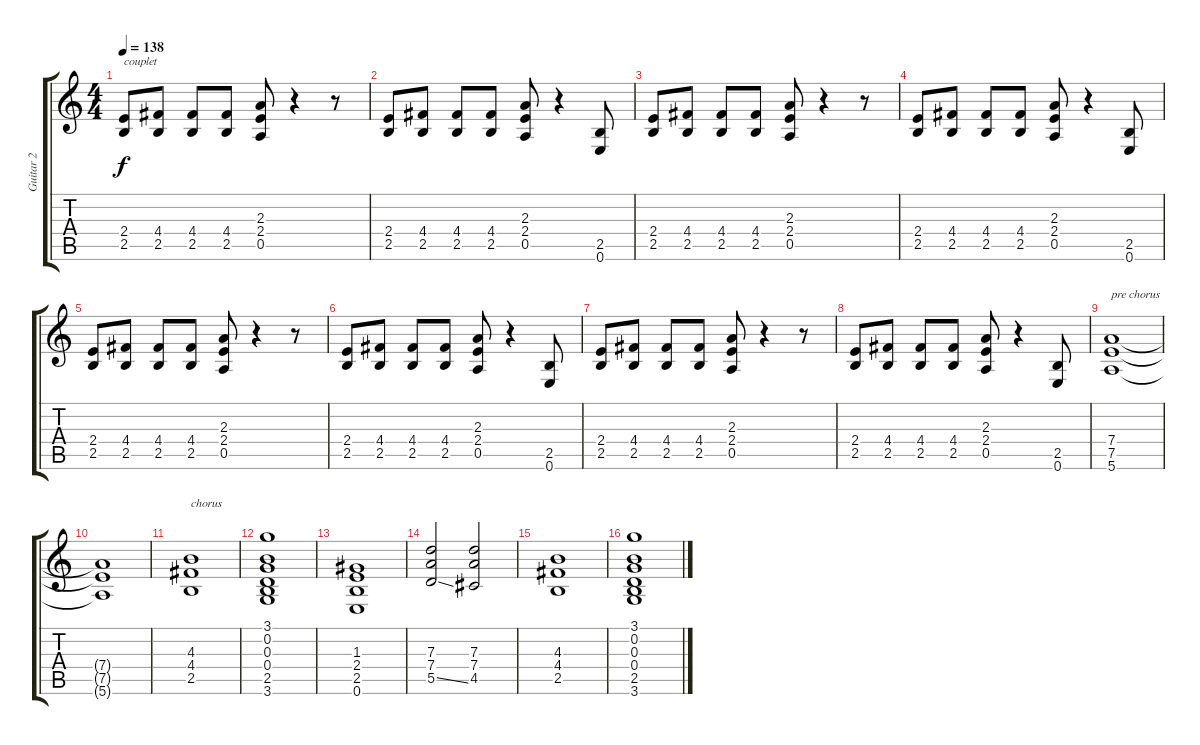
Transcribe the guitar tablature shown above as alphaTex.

\track ("Guitar 2" "Guitar 2") {instrument distortionguitar}
\staff {score tabs}
\tuning (E4 B3 G3 D3 A2 E2) {hide}
\ts (4 4)
\tempo 138
\clef g2
\ks c
(2.4 2.5).8{txt "couplet" dy f} (4.4 2.5).8 (4.4 2.5).8 (4.4 2.5).8 (2.3 2.4 0.5).8 r.4 r.8 |
(2.4 2.5).8 (4.4 2.5).8 (4.4 2.5).8 (4.4 2.5).8 (2.3 2.4 0.5).8 r.4 (2.5 0.6).8 |
(2.4 2.5).8 (4.4 2.5).8 (4.4 2.5).8 (4.4 2.5).8 (2.3 2.4 0.5).8 r.4 r.8 |
(2.4 2.5).8 (4.4 2.5).8 (4.4 2.5).8 (4.4 2.5).8 (2.3 2.4 0.5).8 r.4 (2.5 0.6).8 |
(2.4 2.5).8 (4.4 2.5).8 (4.4 2.5).8 (4.4 2.5).8 (2.3 2.4 0.5).8 r.4 r.8 |
(2.4 2.5).8 (4.4 2.5).8 (4.4 2.5).8 (4.4 2.5).8 (2.3 2.4 0.5).8 r.4 (2.5 0.6).8 |
(2.4 2.5).8 (4.4 2.5).8 (4.4 2.5).8 (4.4 2.5).8 (2.3 2.4 0.5).8 r.4 r.8 |
(2.4 2.5).8 (4.4 2.5).8 (4.4 2.5).8 (4.4 2.5).8 (2.3 2.4 0.5).8 r.4 (2.5 0.6).8 |
(7.4 7.5 5.6).1{txt "pre chorus"} |
(7.4{t} 7.5{t} 5.6{t}).1 |
(4.3 4.4 2.5).1{txt "chorus"} |
(3.1 0.2 0.3 0.4 2.5 3.6).1 |
(1.3 2.4 2.5 0.6).1 |
(7.3 7.4 5.5{ss}).2 (7.3 7.4 4.5).2 |
(4.3 4.4 2.5).1 |
(3.1 0.2 0.3 0.4 2.5 3.6).1
